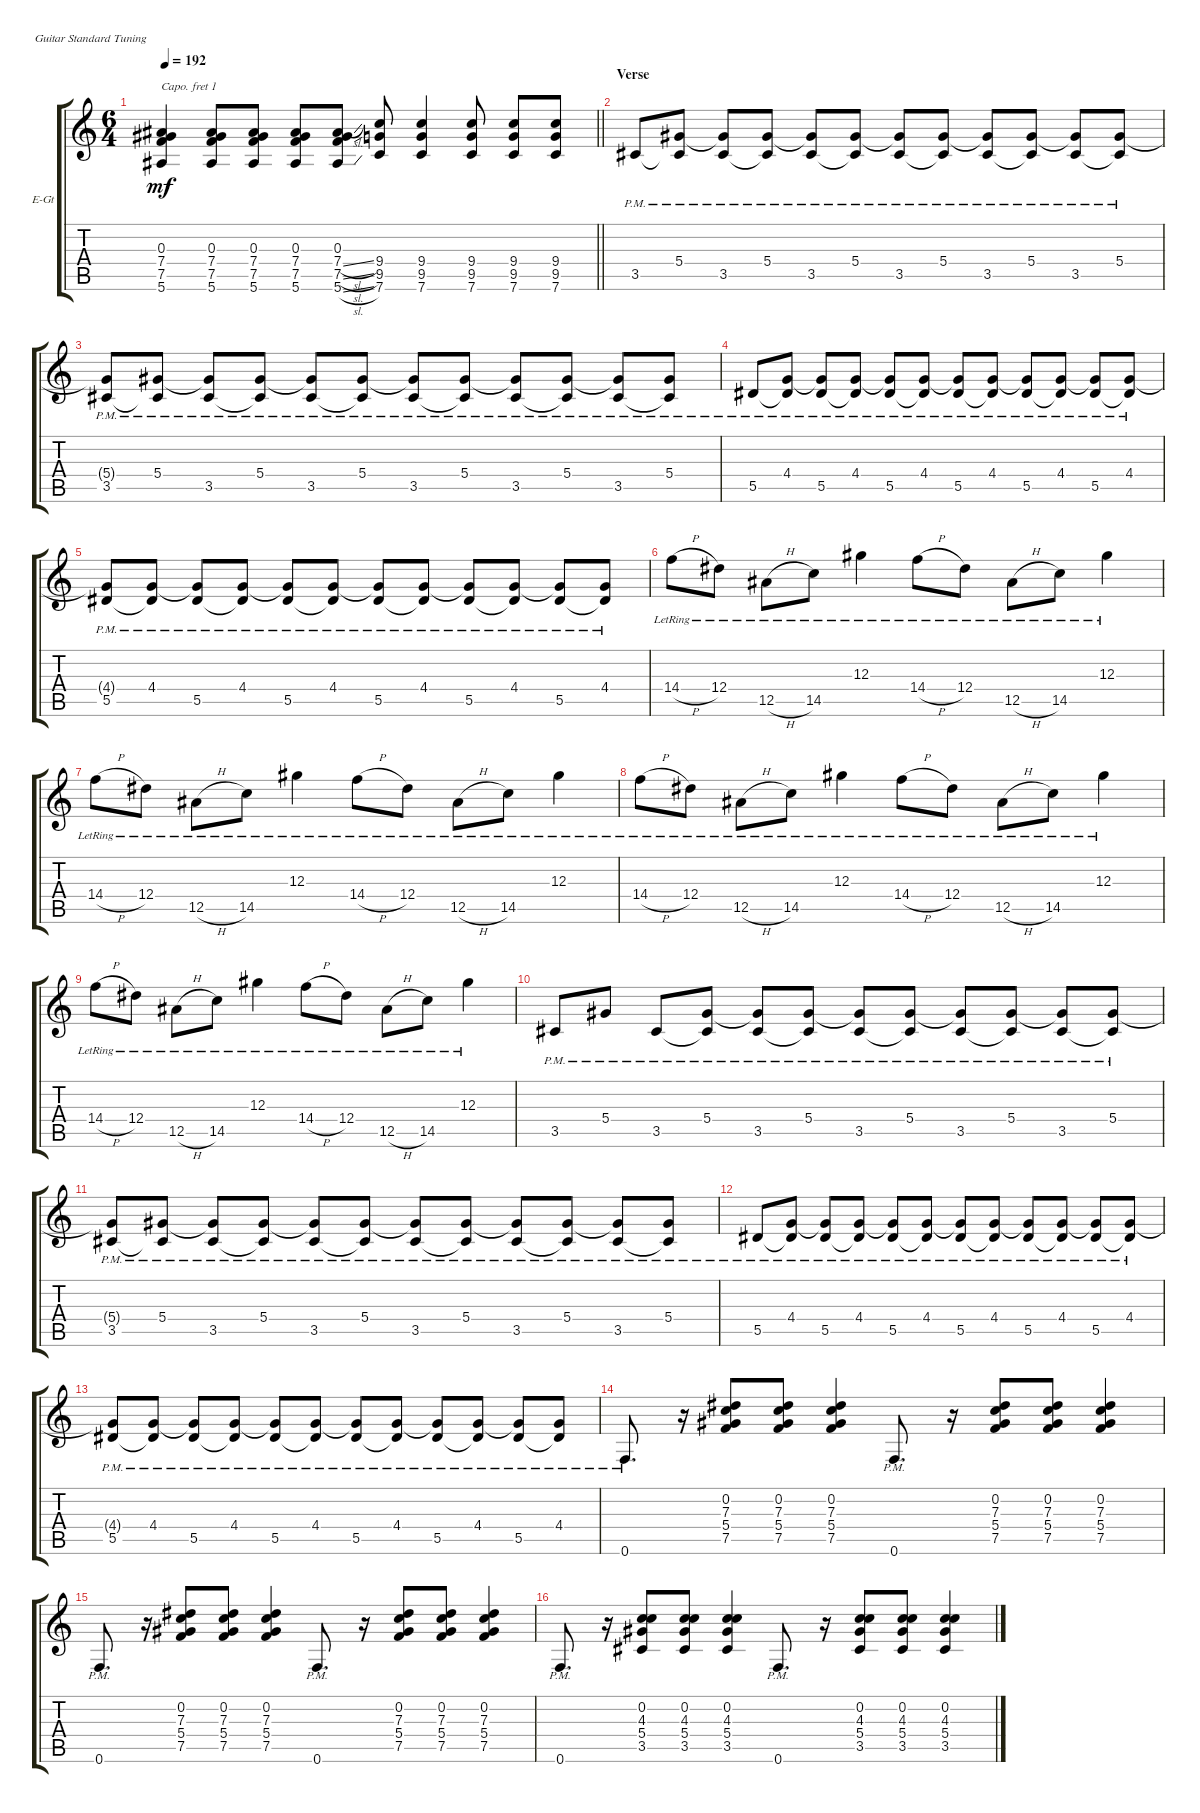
\bracketExtendMode groupsimilarinstruments
\firstSystemTrackNameOrientation horizontal
\otherSystemsTrackNameOrientation horizontal
\track ("Guitar 2" "E-Gt") {instrument distortionguitar}
\staff {score tabs}
\capo 1
\tuning (E4 B3 G3 D3 A2 E2)
\ts (6 4)
\tempo 192
\clef g2
\barLineRight lightlight
\ks c
(5.6 7.5 7.4 0.3).4{dy mf} (5.6 7.5 7.4 0.3).8 (5.6 7.5 7.4 0.3).8 (5.6 7.5 7.4 0.3).8 (5.6{sl} 7.5{sl} 7.4{sl} 0.3).8 (7.6 9.5 9.4).8 (7.6 9.5 9.4).4 (7.6 9.5 9.4).8 (7.6 9.5 9.4).8 (7.6 9.5 9.4).8 |
\section ("" "Verse")
3.5{pm}.8 (5.4{pm} 3.5{pm t}).8 (3.5{pm} 5.4{pm t}).8 (5.4{pm} 3.5{pm t}).8 (3.5{pm} 5.4{pm t}).8 (5.4{pm} 3.5{pm t}).8 (3.5{pm} 5.4{pm t}).8 (5.4{pm} 3.5{pm t}).8 (3.5{pm} 5.4{pm t}).8 (5.4{pm} 3.5{pm t}).8 (3.5{pm} 5.4{pm t}).8 (5.4{pm} 3.5{pm t}).8 |
(3.5{pm} 5.4{pm t}).8 (5.4{pm} 3.5{pm t}).8 (3.5{pm} 5.4{pm t}).8 (5.4{pm} 3.5{pm t}).8 (3.5{pm} 5.4{pm t}).8 (5.4{pm} 3.5{pm t}).8 (3.5{pm} 5.4{pm t}).8 (5.4{pm} 3.5{pm t}).8 (3.5{pm} 5.4{pm t}).8 (5.4{pm} 3.5{pm t}).8 (3.5{pm} 5.4{pm t}).8 (5.4{pm} 3.5{pm t}).8 |
5.5{pm}.8 (4.4{pm} 5.5{pm t}).8 (5.5{pm} 4.4{pm t}).8 (4.4{pm} 5.5{pm t}).8 (5.5{pm} 4.4{pm t}).8 (4.4{pm} 5.5{pm t}).8 (5.5{pm} 4.4{pm t}).8 (4.4{pm} 5.5{pm t}).8 (5.5{pm} 4.4{pm t}).8 (4.4{pm} 5.5{pm t}).8 (5.5{pm} 4.4{pm t}).8 (4.4{pm} 5.5{pm t}).8 |
(5.5{pm} 4.4{pm t}).8 (4.4{pm} 5.5{pm t}).8 (5.5{pm} 4.4{pm t}).8 (4.4{pm} 5.5{pm t}).8 (5.5{pm} 4.4{pm t}).8 (4.4{pm} 5.5{pm t}).8 (5.5{pm} 4.4{pm t}).8 (4.4{pm} 5.5{pm t}).8 (5.5{pm} 4.4{pm t}).8 (4.4{pm} 5.5{pm t}).8 (5.5{pm} 4.4{pm t}).8 (4.4{pm} 5.5{pm t}).8 |
14.4{h lr}.8 12.4{lr}.8 12.5{h lr}.8 14.5{lr}.8 12.3{lr}.4 14.4{h lr}.8 12.4{lr}.8 12.5{h lr}.8 14.5{lr}.8 12.3{lr}.4 |
14.4{h lr}.8 12.4{lr}.8 12.5{h lr}.8 14.5{lr}.8 12.3{lr}.4 14.4{h lr}.8 12.4{lr}.8 12.5{h lr}.8 14.5{lr}.8 12.3{lr}.4 |
14.4{h lr}.8 12.4{lr}.8 12.5{h lr}.8 14.5{lr}.8 12.3{lr}.4 14.4{h lr}.8 12.4{lr}.8 12.5{h lr}.8 14.5{lr}.8 12.3{lr}.4 |
14.4{h lr}.8 12.4{lr}.8 12.5{h lr}.8 14.5{lr}.8 12.3{lr}.4 14.4{h lr}.8 12.4{lr}.8 12.5{h lr}.8 14.5{lr}.8 12.3{lr}.4 |
3.5{pm}.8 5.4{pm}.8 3.5{pm}.8 (5.4{pm} 3.5{pm t}).8 (3.5{pm} 5.4{pm t}).8 (5.4{pm} 3.5{pm t}).8 (3.5{pm} 5.4{pm t}).8 (5.4{pm} 3.5{pm t}).8 (3.5{pm} 5.4{pm t}).8 (5.4{pm} 3.5{pm t}).8 (3.5{pm} 5.4{pm t}).8 (5.4{pm} 3.5{pm t}).8 |
(3.5{pm} 5.4{pm t}).8 (5.4{pm} 3.5{pm t}).8 (3.5{pm} 5.4{pm t}).8 (5.4{pm} 3.5{pm t}).8 (3.5{pm} 5.4{pm t}).8 (5.4{pm} 3.5{pm t}).8 (3.5{pm} 5.4{pm t}).8 (5.4{pm} 3.5{pm t}).8 (3.5{pm} 5.4{pm t}).8 (5.4{pm} 3.5{pm t}).8 (3.5{pm} 5.4{pm t}).8 (5.4{pm} 3.5{pm t}).8 |
5.5{pm}.8 (4.4{pm} 5.5{pm t}).8 (5.5{pm} 4.4{pm t}).8 (4.4{pm} 5.5{pm t}).8 (5.5{pm} 4.4{pm t}).8 (4.4{pm} 5.5{pm t}).8 (5.5{pm} 4.4{pm t}).8 (4.4{pm} 5.5{pm t}).8 (5.5{pm} 4.4{pm t}).8 (4.4{pm} 5.5{pm t}).8 (5.5{pm} 4.4{pm t}).8 (4.4{pm} 5.5{pm t}).8 |
(5.5{pm} 4.4{pm t}).8 (4.4{pm} 5.5{pm t}).8 (5.5{pm} 4.4{pm t}).8 (4.4{pm} 5.5{pm t}).8 (5.5{pm} 4.4{pm t}).8 (4.4{pm} 5.5{pm t}).8 (5.5{pm} 4.4{pm t}).8 (4.4{pm} 5.5{pm t}).8 (5.5{pm} 4.4{pm t}).8 (4.4{pm} 5.5{pm t}).8 (5.5{pm} 4.4{pm t}).8 (4.4{pm} 5.5{pm t}).8 |
0.6{pm}.8{d} r.16 (7.5 5.4 7.3 0.2).8 (7.5 5.4 7.3 0.2).8 (7.5 5.4 7.3 0.2).4 0.6{pm}.8{d} r.16 (7.5 5.4 7.3 0.2).8 (7.5 5.4 7.3 0.2).8 (7.5 5.4 7.3 0.2).4 |
0.6{pm}.8{d} r.16 (7.5 5.4 7.3 0.2).8 (7.5 5.4 7.3 0.2).8 (7.5 5.4 7.3 0.2).4 0.6{pm}.8{d} r.16 (7.5 5.4 7.3 0.2).8 (7.5 5.4 7.3 0.2).8 (7.5 5.4 7.3 0.2).4 |
0.6{pm}.8{d} r.16 (3.5 5.4 4.3 0.2).8 (3.5 5.4 4.3 0.2).8 (3.5 5.4 4.3 0.2).4 0.6{pm}.8{d} r.16 (3.5 5.4 4.3 0.2).8 (3.5 5.4 4.3 0.2).8 (3.5 5.4 4.3 0.2).4
